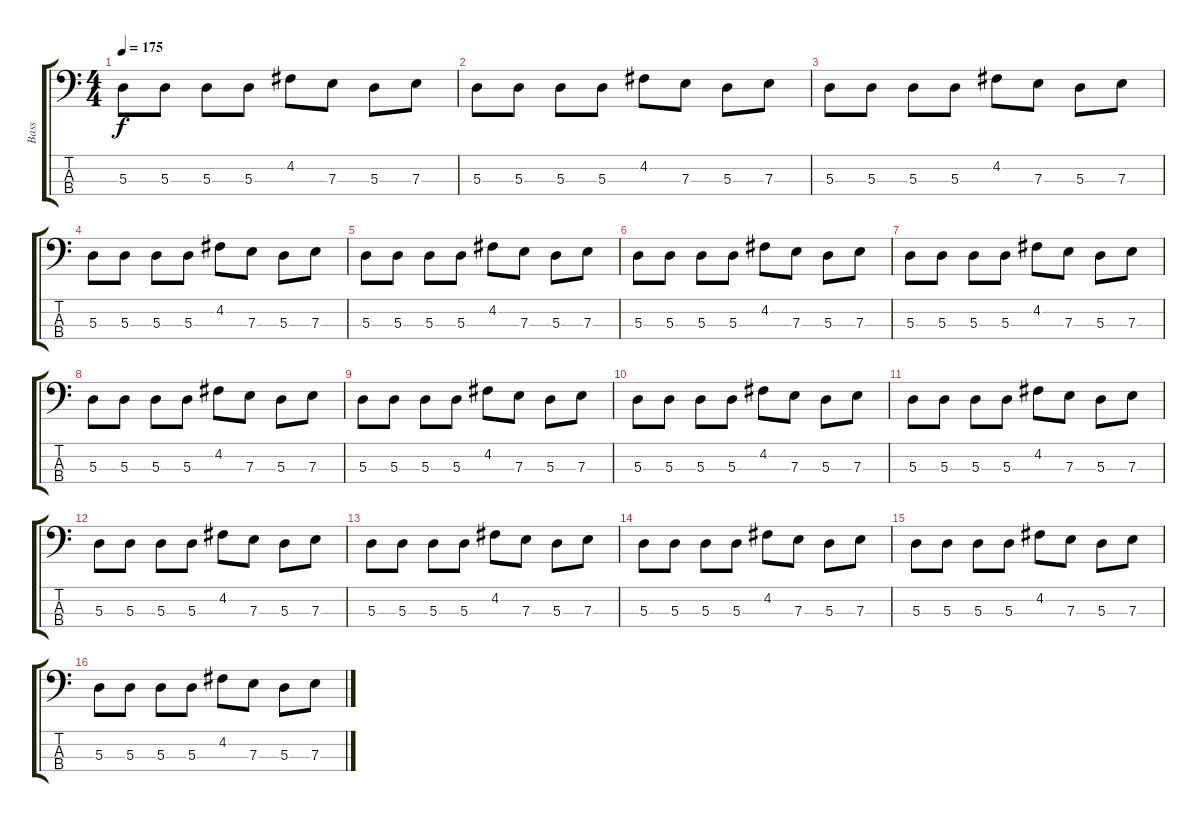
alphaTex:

\track ("Bass" "Bass") {instrument electricbasspick}
\staff {score tabs}
\tuning (G2 D2 A1 E1) {hide}
\ts (4 4)
\tempo 175
\clef f4
\ks c
5.3.8{dy f} 5.3.8 5.3.8 5.3.8 4.2.8 7.3.8 5.3.8 7.3.8 |
5.3.8 5.3.8 5.3.8 5.3.8 4.2.8 7.3.8 5.3.8 7.3.8 |
5.3.8 5.3.8 5.3.8 5.3.8 4.2.8 7.3.8 5.3.8 7.3.8 |
5.3.8 5.3.8 5.3.8 5.3.8 4.2.8 7.3.8 5.3.8 7.3.8 |
5.3.8 5.3.8 5.3.8 5.3.8 4.2.8 7.3.8 5.3.8 7.3.8 |
5.3.8 5.3.8 5.3.8 5.3.8 4.2.8 7.3.8 5.3.8 7.3.8 |
5.3.8 5.3.8 5.3.8 5.3.8 4.2.8 7.3.8 5.3.8 7.3.8 |
5.3.8 5.3.8 5.3.8 5.3.8 4.2.8 7.3.8 5.3.8 7.3.8 |
5.3.8 5.3.8 5.3.8 5.3.8 4.2.8 7.3.8 5.3.8 7.3.8 |
5.3.8 5.3.8 5.3.8 5.3.8 4.2.8 7.3.8 5.3.8 7.3.8 |
5.3.8 5.3.8 5.3.8 5.3.8 4.2.8 7.3.8 5.3.8 7.3.8 |
5.3.8 5.3.8 5.3.8 5.3.8 4.2.8 7.3.8 5.3.8 7.3.8 |
5.3.8 5.3.8 5.3.8 5.3.8 4.2.8 7.3.8 5.3.8 7.3.8 |
5.3.8 5.3.8 5.3.8 5.3.8 4.2.8 7.3.8 5.3.8 7.3.8 |
5.3.8 5.3.8 5.3.8 5.3.8 4.2.8 7.3.8 5.3.8 7.3.8 |
5.3.8 5.3.8 5.3.8 5.3.8 4.2.8 7.3.8 5.3.8 7.3.8
